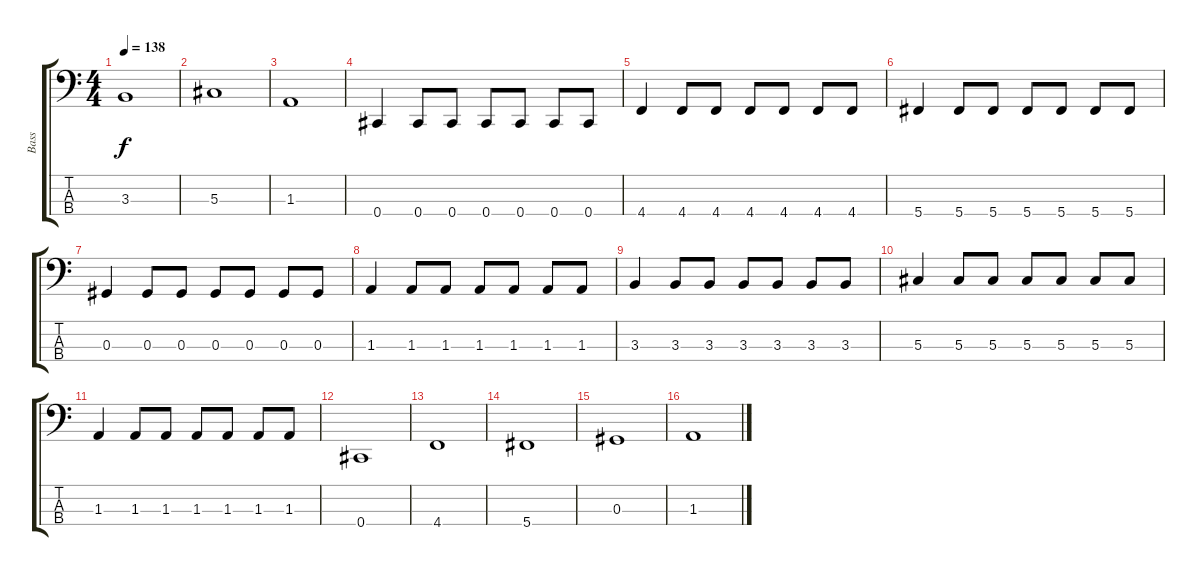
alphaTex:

\track ("Bass" "Bass") {instrument electricbassfinger}
\staff {score tabs}
\tuning (Gb2 Db2 Ab1 Db1) {hide}
\ts (4 4)
\tempo 138
\clef f4
\ks c
3.3.1{dy f} |
5.3.1 |
1.3.1 |
0.4.4 0.4.8 0.4.8 0.4.8 0.4.8 0.4.8 0.4.8 |
4.4.4 4.4.8 4.4.8 4.4.8 4.4.8 4.4.8 4.4.8 |
5.4.4 5.4.8 5.4.8 5.4.8 5.4.8 5.4.8 5.4.8 |
0.3.4 0.3.8 0.3.8 0.3.8 0.3.8 0.3.8 0.3.8 |
1.3.4 1.3.8 1.3.8 1.3.8 1.3.8 1.3.8 1.3.8 |
3.3.4 3.3.8 3.3.8 3.3.8 3.3.8 3.3.8 3.3.8 |
5.3.4 5.3.8 5.3.8 5.3.8 5.3.8 5.3.8 5.3.8 |
1.3.4 1.3.8 1.3.8 1.3.8 1.3.8 1.3.8 1.3.8 |
0.4.1 |
4.4.1 |
5.4.1 |
0.3.1 |
1.3.1
